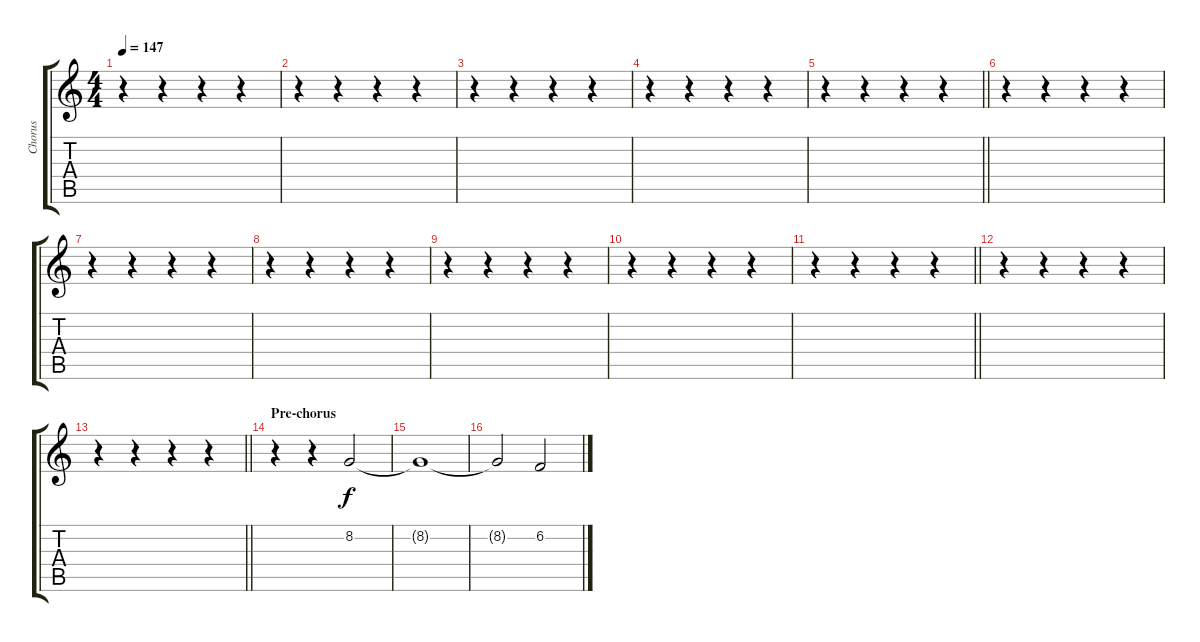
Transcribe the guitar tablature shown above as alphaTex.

\track ("Chorus" "Chorus") {instrument choiraahs}
\staff {score tabs}
\tuning (E4 B3 G3 D3 A2 E2) {hide}
\ts (4 4)
\tempo 147
\clef g2
\ks c
r.4{dy f} r.4 r.4 r.4 |
r.4 r.4 r.4 r.4 |
r.4 r.4 r.4 r.4 |
r.4 r.4 r.4 r.4 |
\barLineRight lightlight
r.4 r.4 r.4 r.4 |
r.4 r.4 r.4 r.4 |
r.4 r.4 r.4 r.4 |
r.4 r.4 r.4 r.4 |
r.4 r.4 r.4 r.4 |
r.4 r.4 r.4 r.4 |
\barLineRight lightlight
r.4 r.4 r.4 r.4 |
r.4 r.4 r.4 r.4 |
\barLineRight lightlight
r.4 r.4 r.4 r.4 |
\section ("" "Pre-chorus")
r.4 r.4 8.2.2 |
8.2{t}.1 |
8.2{t}.2 6.2.2
